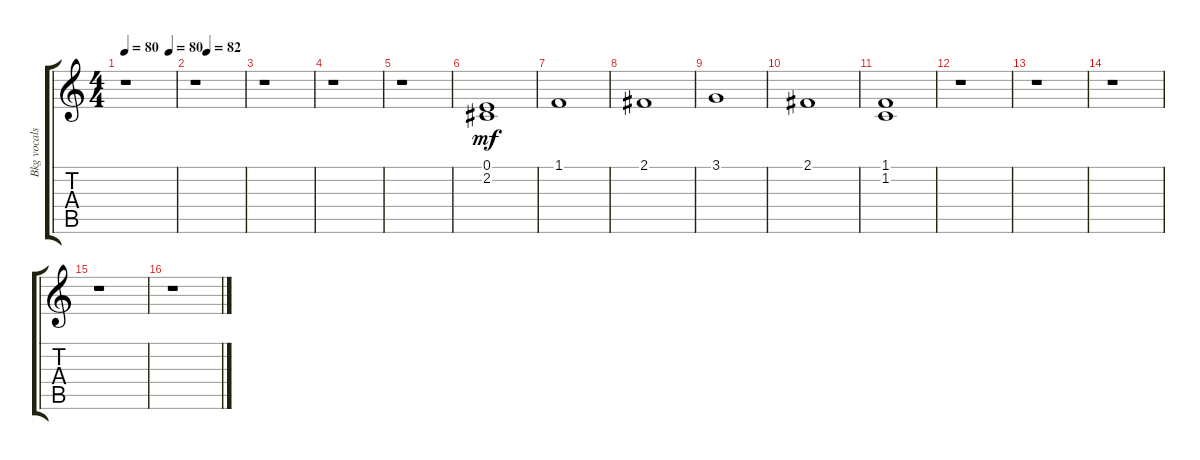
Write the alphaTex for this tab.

\track ("Bkg vocals" "Bkg vocals") {instrument choiraahs}
\staff {score tabs}
\tuning (E4 B3 G3 D3 A2 E2) {hide}
\ts (4 4)
\tempo 80
\tempo (80 0.875)
\clef g2
\ks c
r.1{dy mf} |
\tempo (82 0.25)
r.1 |
r.1 |
r.1 |
r.1 |
(0.1 2.2).1 |
1.1.1 |
2.1.1 |
3.1.1 |
2.1.1 |
(1.1 1.2).1 |
r.1 |
r.1 |
r.1 |
r.1 |
r.1
